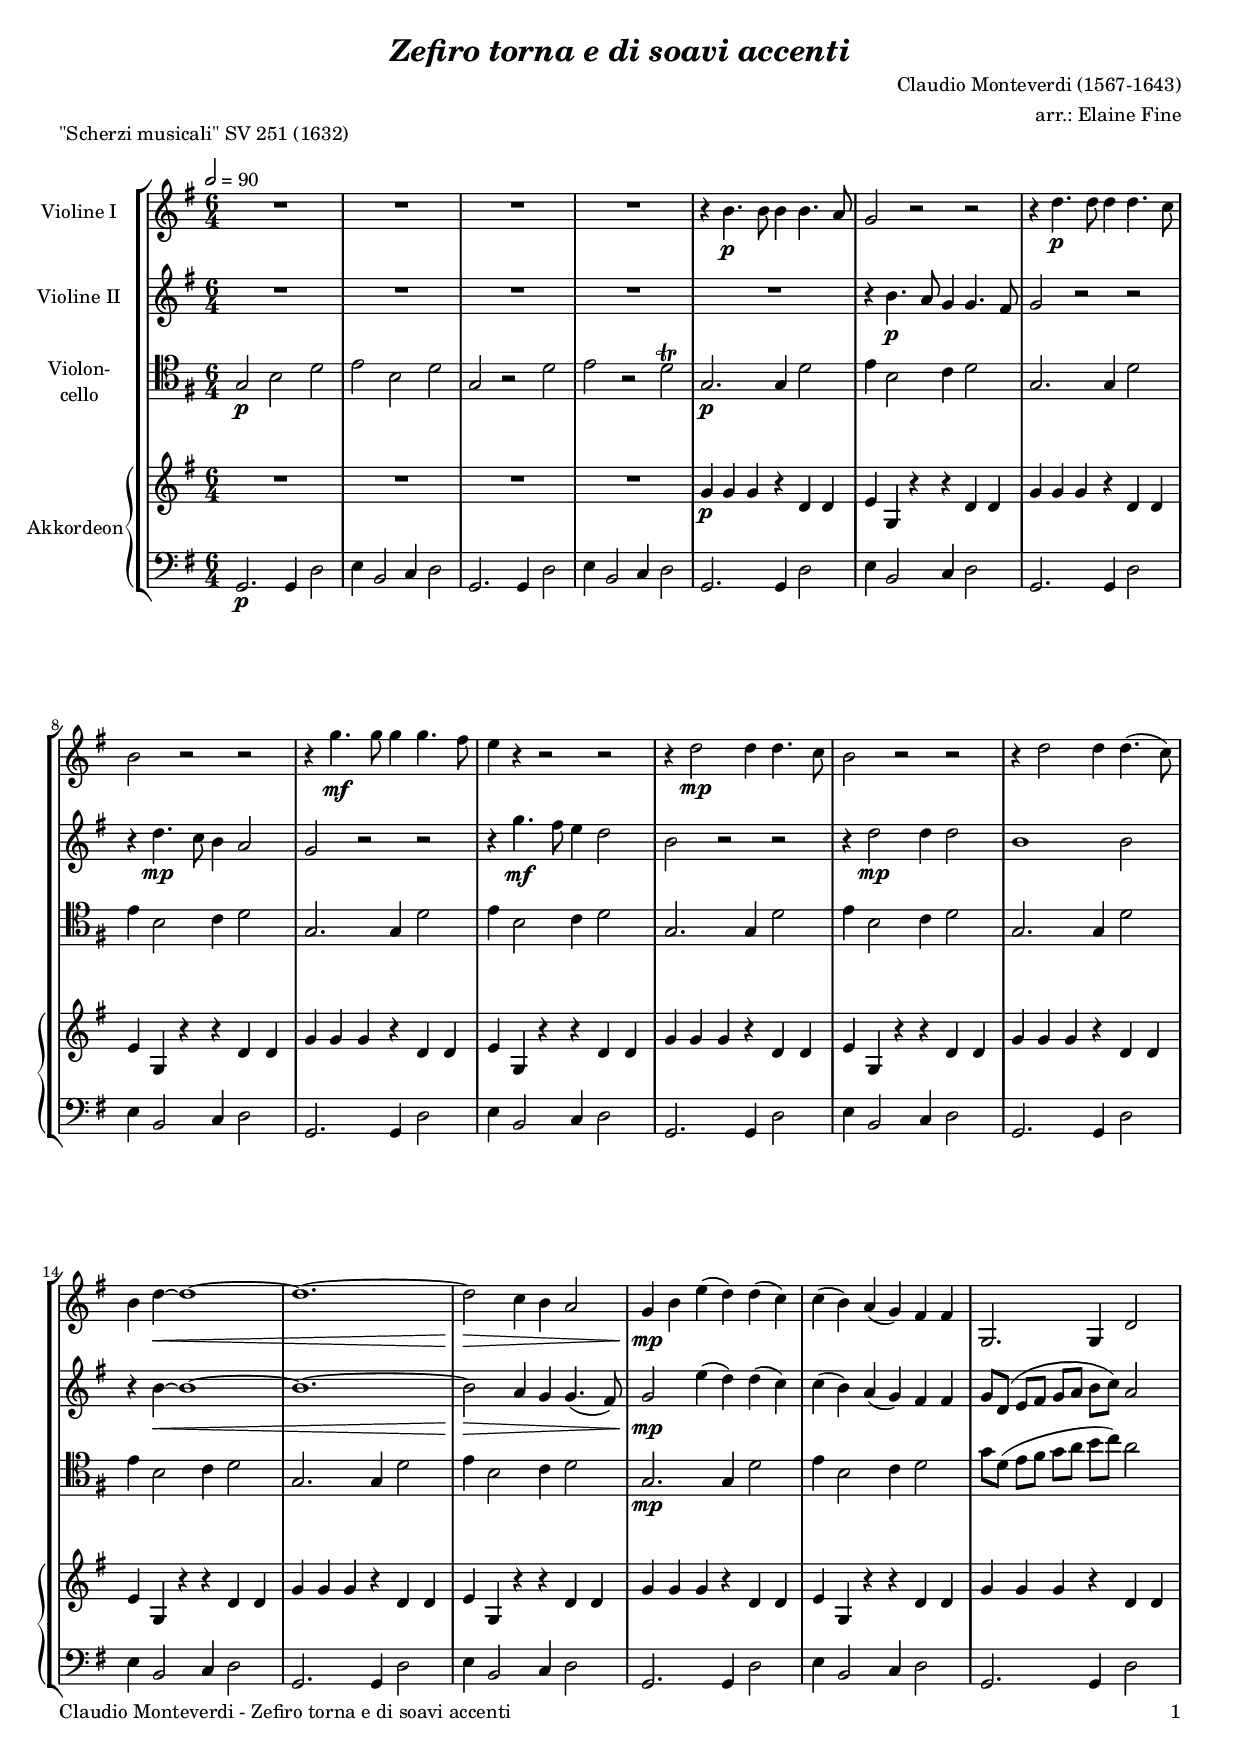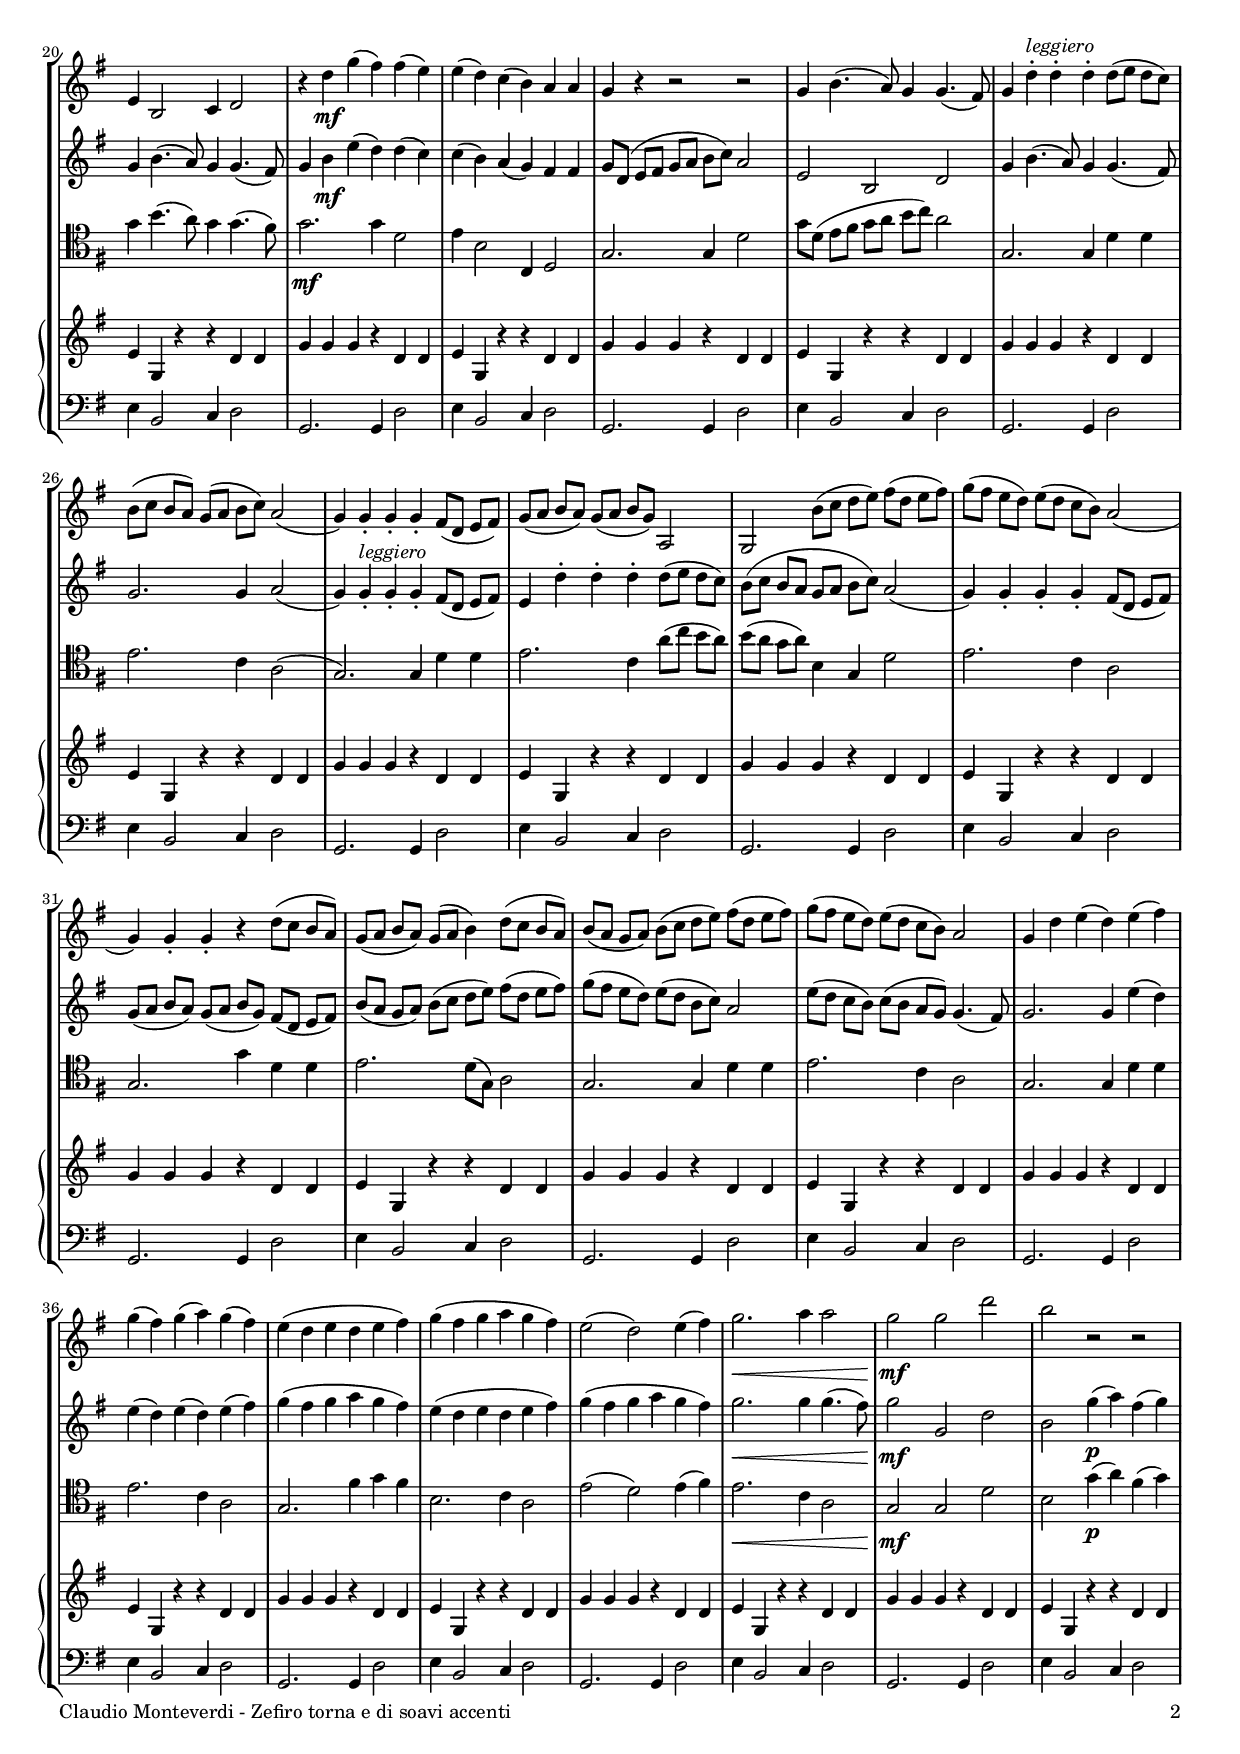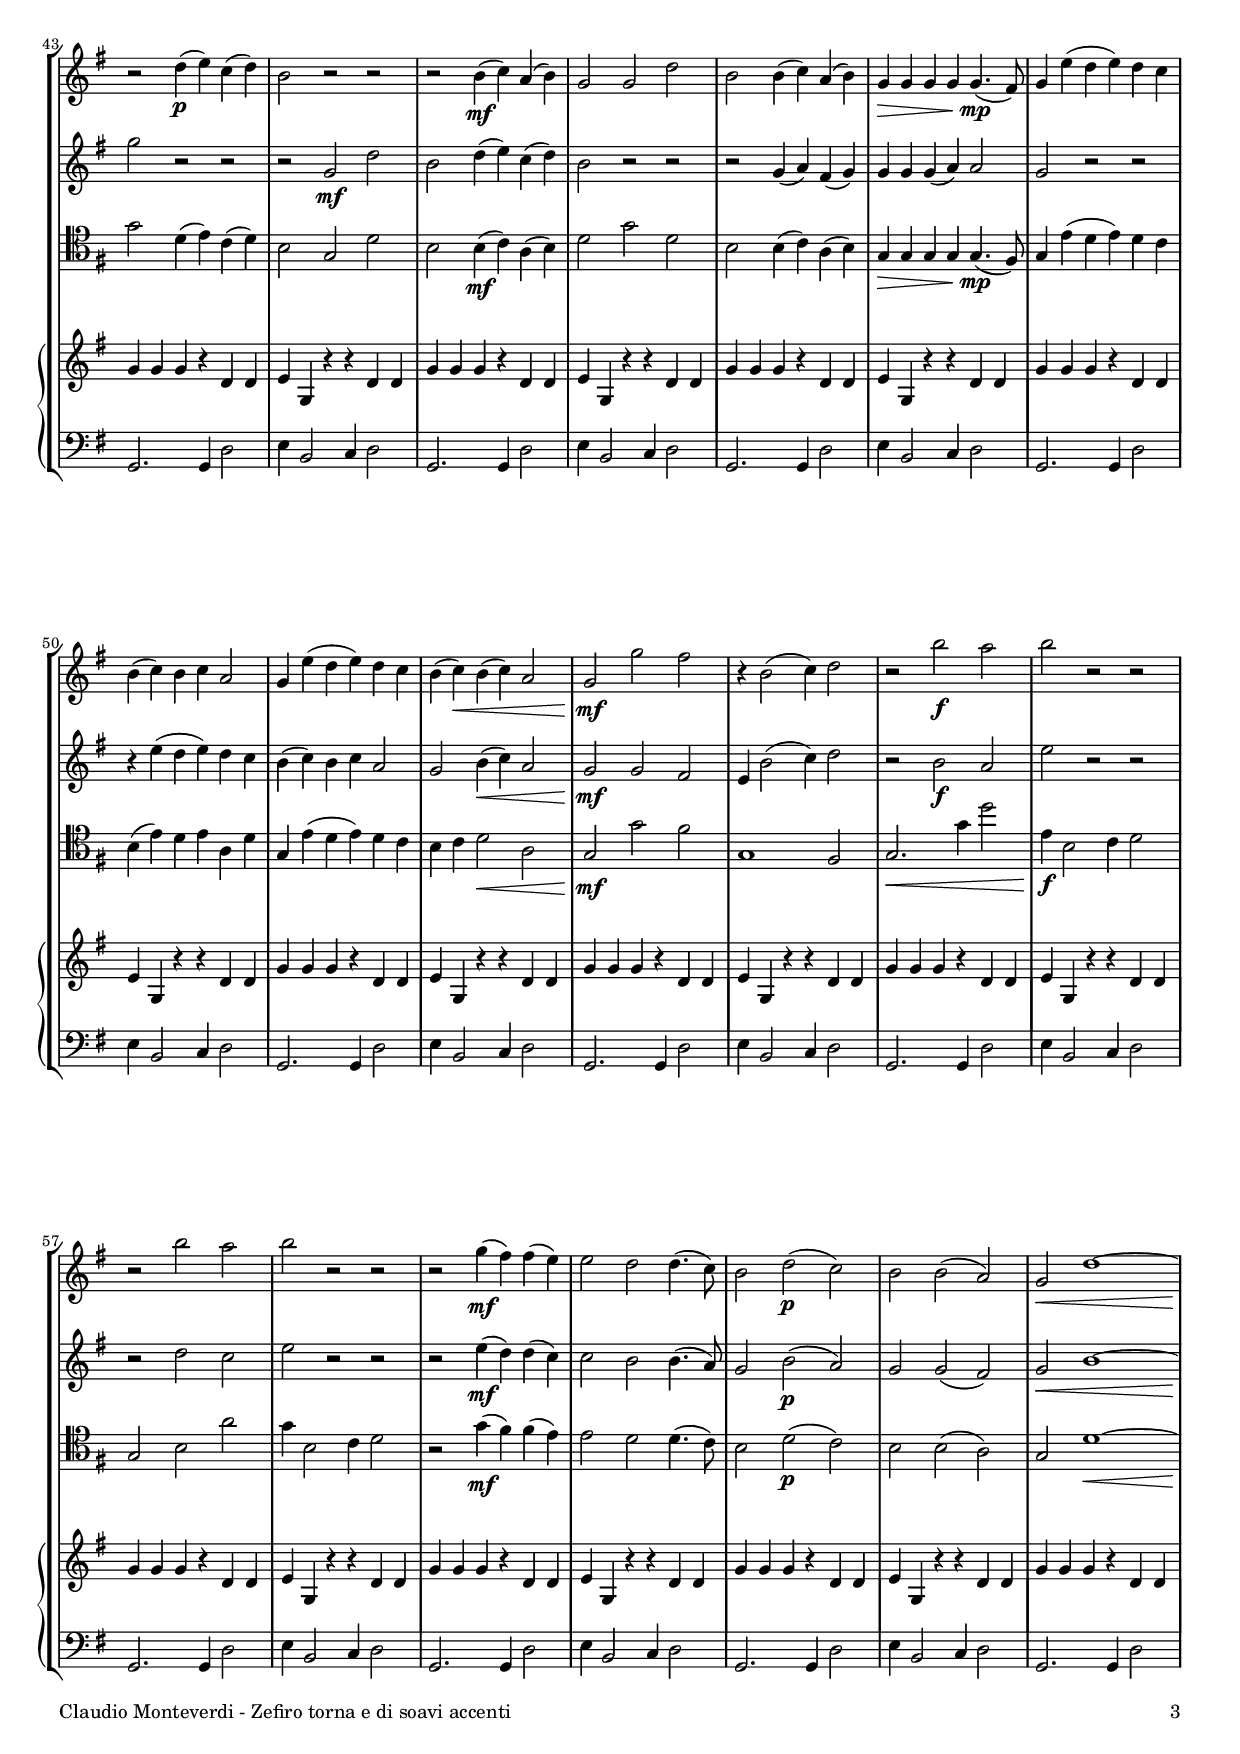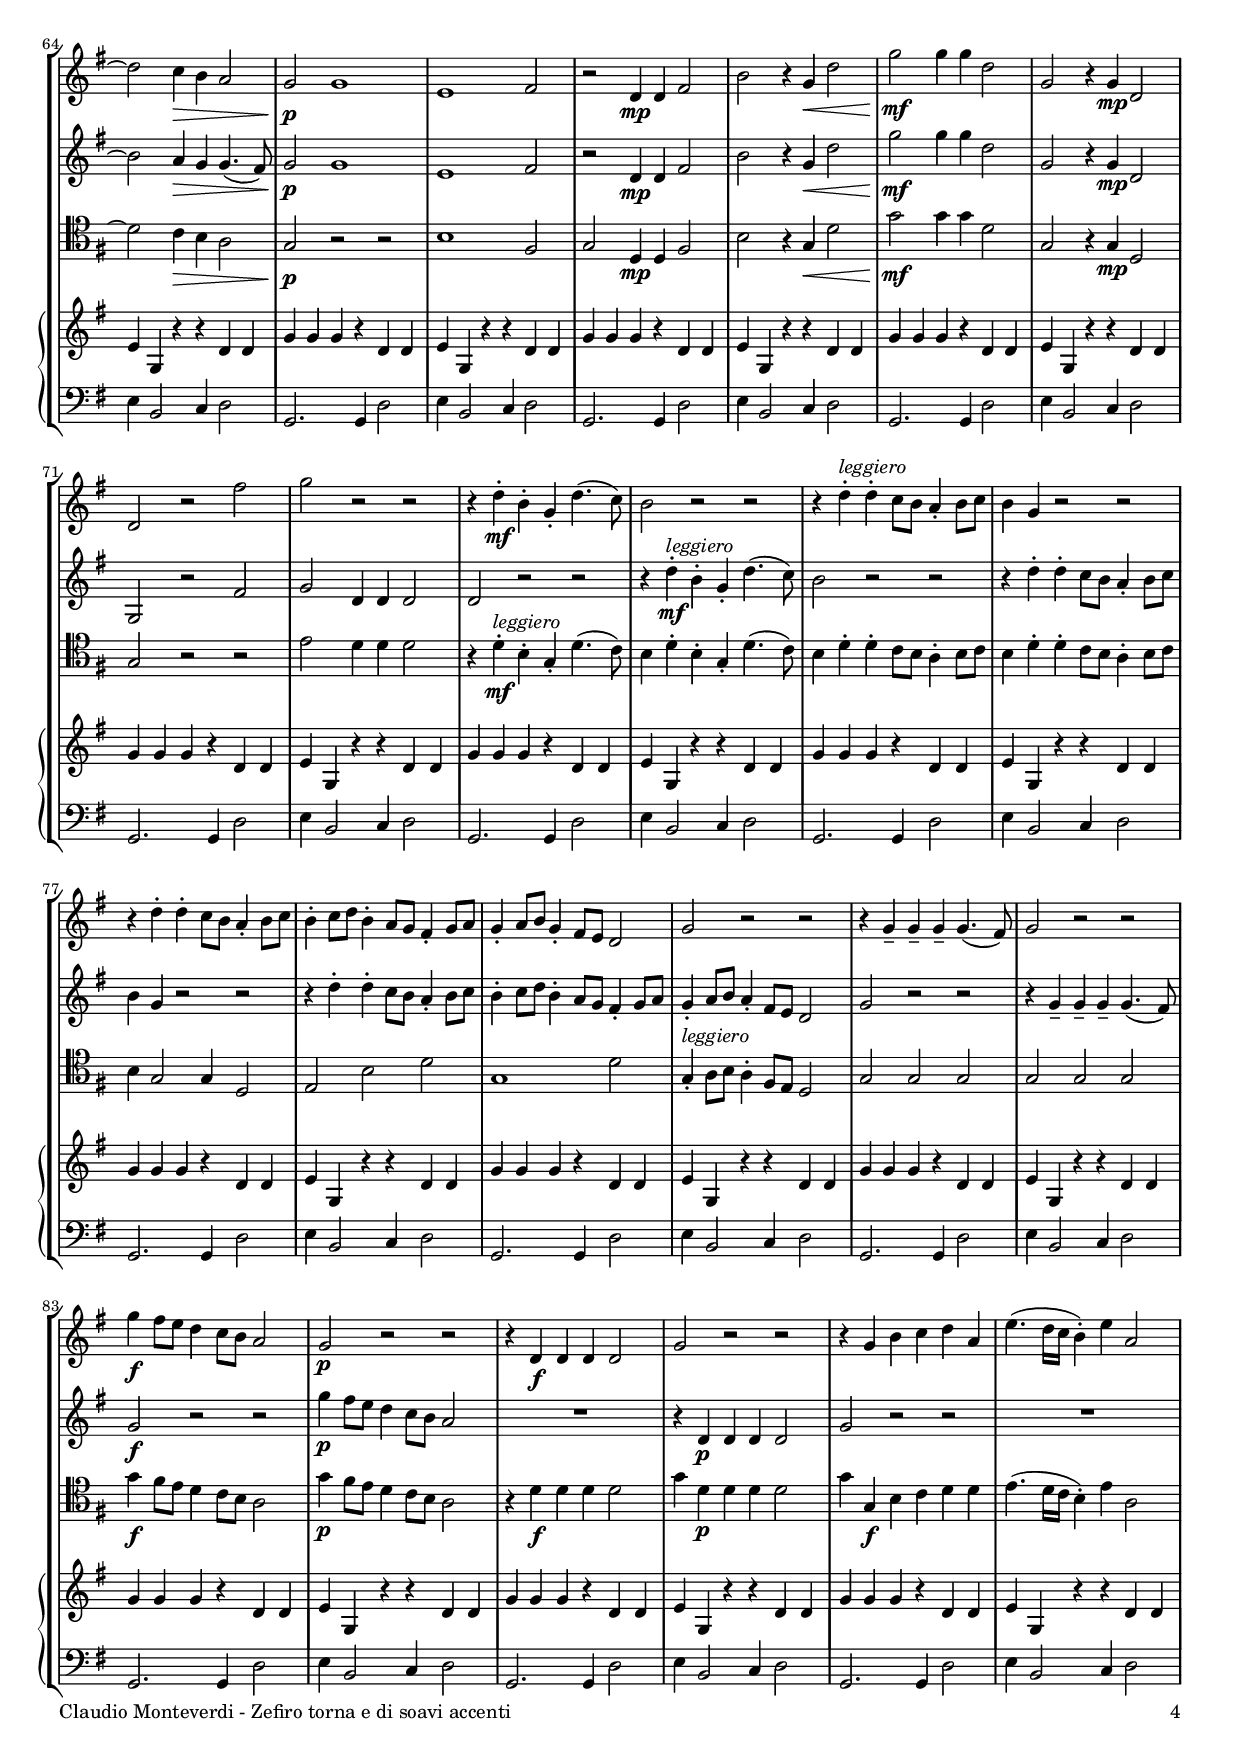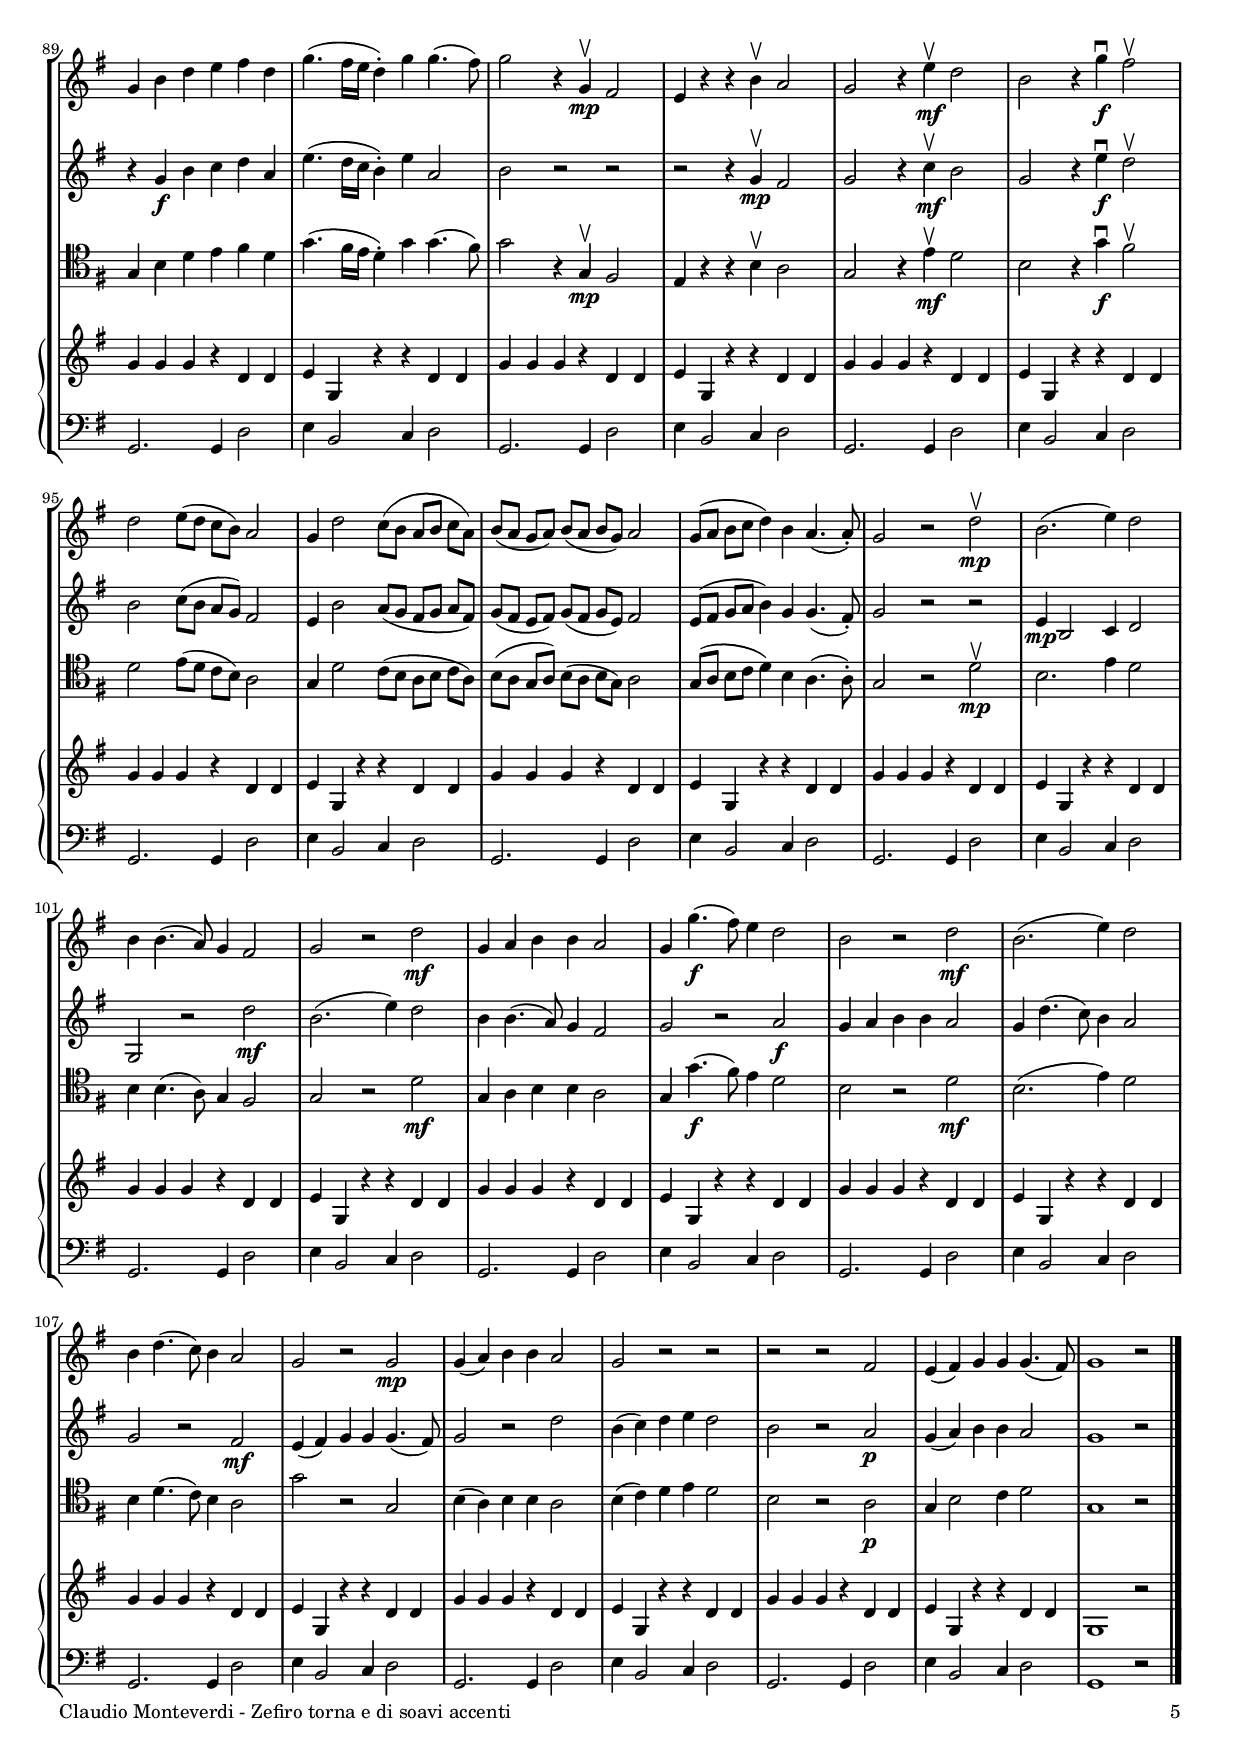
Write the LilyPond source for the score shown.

\version "2.24.4"
\include "deutsch.ly"

#(set-global-staff-size 16.75)

\header {
  title       = \markup \bold \italic "Zefiro torna e di soavi accenti"
  composer    = "Claudio Monteverdi (1567-1643)"
  arranger    = "arr.: Elaine Fine"
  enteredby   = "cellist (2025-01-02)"
  piece       = "\"Scherzi musicali\" SV 251 (1632)"
}

voiceconsts = {
  \key g \major
  \time 6/4
  \numericTimeSignature
  \compressEmptyMeasures
% Set default beaming for all staves
  \set Timing.beamExceptions = #'()
  \set Timing.baseMoment     = #(ly:make-moment 1 4)
  \set Timing.beatStructure  = #'(1 1 1 1 1 1)
  \tempo 2=90
}

mipz = "pizzicato strings"
mivl = "violin"
miba = "cello"
% mikl = "bright acoustic"
% mikl = "church organ"
mikl = "concertina"

legg = \markup \italic "leggiero"

va = \relative c'' {
  \voiceconsts

  R1.*4
  r4 h4.\p h8 h4 h4. a8
  g2 r r
  r4 d'4.\p d8 d4 d4. c8
  h2 r r

  r4 g'4.\mf g8 g4 g4. fis8
  e4 r r2 r
  r4 d2\mp d4 d4. c8
  h2 r r
  r4 d2 d4 d4.( c8)

  h4 d~\< d1~
  d1.~
  d2\!\> c4 h a2
  g4\!\mp h e( d) d( c)
  c( h) a( g) fis fis
  g,2. g4 d'2
  e4 h2 c4 d2

  r4 d'\mf g( fis) fis( e)
  e( d) c( h) a a
  g r r2 r
  g4 h4.( a8) g4 g4.( fis8)
  g4 d'-.^\legg d-. d-. d8( e d c)

  h( c h a) g( a h c) a2(
  g4) g-. g-. g-. fis8( d e fis)
  g( a h a) g( a h g) a,2
  g h'8( c d e) fis( d e fis)

  g( fis e d) e( d c h) a2(
  g4) g-. g-. r d'8( c h a)
  g( a h a) g( a h4) d8( c h a)

  h( a g a) h( c d e) fis( d e fis)
  g( fis e d) e( d c h) a2
  g4 d' e( d) e( fis)
  g( fis) g( a) g( fis)

  e( d e d e fis)
  g( fis g a g fis)
  e2( d) e4( fis)
  g2.\< a4 a2
  g\!\mf g d'
  h r r

  r d,4(\p e) c( d)
  h2 r r
  r h4(\mf c) a( h)
  g2 g d'
  h h4( c) a( h)

  g\> g g g g4.(\!\mp fis8)
  g4 e'( d e) d c
  h( c) h c a2
  g4 e'( d e) d c

  h( c)\< h( c) a2
  g\!\mf g' fis
  r4 h,2( c4) d2
  r h'\f a
  h r r

  r h a
  h r r
  r g4(\mf fis) fis( e)
  e2 d d4.( c8)
  h2 d(\p c)

  h h( a)
  g\< d'1~
  d2\! c4\> h a2
  g\!\p g1
  e fis2
  r d4\mp d fis2

  h r4 g\< d'2
  g\!\mf g4 g d2
  g, r4 g\mp d2
  d r fis'
  g r r

  r4 d-.\mf h-. g-. d'4.( c8)
  h2 r r
  r4 d-.^\legg d-. c8 h a4-. h8 c
  h4 g r2 r

  r4 d'-. d-. c8 h a4-. h8 c
  h4-. c8 d h4-. a8 g fis4-. g8 a
  g4-. a8 h g4-. fis8 e d2
  g r r

  r4 g-- g-- g-- g4.( fis8)
  g2 r r
  g'4\f fis8 e d4 c8 h a2
  g\p r r

  r4 d\f d d d2
  g r r
  r4 g h c d a
  e'4.( d16 c h4)-. e a,2
  g4 h d e fis d

  g4.( fis16 e d4)-. g g4.( fis8)
  g2 r4 g,\upbow\mp fis2
  e4 r r h'\upbow a2
  g r4 e'\upbow\mf d2
  h r4 g'\downbow\f fis2\upbow

  d e8( d c h) a2
  g4 d'2 c8( h a h c a)
  h( a g a) h( a h g) a2
  g8( a h c d4) h a4.( a8)-.

  g2 r d'\upbow\mp
  h2.( e4) d2
  h4 h4.( a8) g4 fis2
  g r d'\mf
  g,4 a h h a2

  g4 g'4.(\f fis8) e4 d2
  h r d\mf
  h2.( e4) d2
  h4 d4.( c8) h4 a2
  g r g\mp

  g4( a) h h a2
  g r r
  r r fis
  e4( fis) g g g4.( fis8)
  g1 r2 \bar "|."
}

vb = \relative c'' {
  \voiceconsts

  R1.*5
  r4 h4.\p a8 g4 g4. fis8
  g2 r r
  r4 d'4.\mp c8 h4 a2

  g r r
  r4 g'4.\mf fis8 e4 d2
  h r r
  r4 d2\mp d4 d2
  h1 h2

  r4 h~\< h1~
  h1.~
  h2\!\> a4 g g4.( fis8)
  g2\mp e'4( d) d( c)
  c( h) a( g) fis fis

  g8 d( e fis g a h c) a2
  g4 h4.( a8) g4 g4.( fis8)
  g4 h\mf e( d) d( c)
  c( h) a( g) fis fis

  g8 d( e fis g a h c) a2
  e h d
  g4 h4.( a8) g4 g4.( fis8)
  g2. g4 a2(

  g4) g-.^\legg g-. g-. fis8( d e fis)
  e4 d'-. d-. d-. d8( e d c)
  h( c h a g a h c) a2(
  g4) g-. g-. g-. fis8( d e fis)

  g( a h a) g( a h g) fis( d e fis)
  h( a g a) h( c d e) fis( d e fis)
  g( fis e d) e( d h c) a2

  e'8( d c h) c( h a g) g4.( fis8)
  g2. g4 e'( d)
  e( d) e( d) e( fis)
  g( fis g a g fis)

  e( d e d e fis)
  g( fis g a g fis)
  g2.\< g4 g4.( fis8)
  g2\!\mf g, d'
  h g'4(\p a) fis( g)

  g2 r r
  r g,\mf d'
  h d4( e) c( d)
  h2 r r
  r g4( a) fis( g)

  g g g( a) a2
  g r r
  r4 e'( d e) d c
  h( c) h c a2
  g h4(\< c) a2

  g\!\mf g fis
  e4 h'2( c4) d2
  r h\f a
  e' r r
  r d c
  e r r

  r e4(\mf d) d( c)
  c2 h h4.( a8)
  g2 h(\p a)
  g g( fis)
  g\< h1~
  h2\! a4\> g g4.( fis8)

  g2\!\p g1
  e fis2
  r d4\mp d fis2
  h r4 g\< d'2
  g\!\mf g4 g d2
  g, r4 g\mp d2

  g, r fis'
  g d4 d d2
  d r r
  r4 d'-.^\legg\mf h-. g-. d'4.( c8)
  h2 r r
  r4 d-. d-. c8 h a4-. h8 c

  h4 g r2 r
  r4 d'-. d-. c8 h a4-. h8 c
  h4-. c8 d h4-. a8 g fis4-. g8 a
  g4-. a8 h a4-. fis8 e d2
  g r r

  r4 g-- g-- g-- g4.( fis8)
  g2\f r r
  g'4\p fis8 e d4 c8 h a2
  R1.
  r4 d,\p d d d2
  g r r

  R1.
  r4 g\f h c d a
  e'4.( d16 c h4)-. e a,2
  h r r
  r r4 g\upbow\mp fis2
  g r4 c\upbow\mf h2

  g r4 e'\downbow\f d2\upbow
  h c8( h a g) fis2
  e4 h'2 a8( g fis g a fis)
  g( fis e fis) g( fis g e) fis2

  e8( fis g a h4) g g4.( fis8)-.
  g2 r r
  e4\mp h2 c4 d2
  g, r d''\mf
  h2.( e4) d2

  h4 h4.( a8) g4 fis2
  g r a\f
  g4 a h h a2
  g4 d'4.( c8) h4 a2
  g r fis\mf

  e4( fis) g g g4.( fis8)
  g2 r d'
  h4( c) d e d2
  h r a\p
  g4( a) h h a2
  g1 r2 \bar "|."
}

vc = \relative c' {
  \voiceconsts
  \clef "tenor"

  g2\p h d
  e h d
  g, r d'
  e r d\trill
  g,2.\p g4 d'2
  \repeat unfold 5 {
    e4 h2 c4 d2
    g,2. g4 d'2
  }
  e4 h2 c4 d2
  g,2.\mp g4 d'2
  e4 h2 c4 d2

  g8 d( e fis g a h c) a2
  g4 h4.( a8) g4 g4.( fis8)
  g2.\mf g4 d2
  e4 h2 c,4 d2
  g2. g4 d'2
  g8 d( e fis g a h c) a2

  g,2. g4 d' d
  e2. c4 a2(
  g2.) g4 d' d
  e2. c4 a'8( c h a)
  h( a g a) h,4 g d'2
  e2. c4 a2

  g2. g'4 d d
  e2. d8( g,) a2
  g2. g4 d' d
  e2. c4 a2
  g2. g4 d' d

  e2. c4 a2

  g2. fis'4 g fis
  h,2. c4 a2
  e'( d) e4( fis)
  e2.\< c4 a2
  g\!\mf g d'
  h g'4(\p a) fis( g)

  g2 d4( e) c( d)
  h2 g d'
  h h4(\mf c) a( h)
  d2 g d
  h h4( c) a( h)
  g\> g g g g4.(\!\mp fis8)

  g4 e'( d e) d c
  h( e) d e a, d
  g, e'( d e) d c
  h c d2\< a
  g\!\mf g' fis
  g,1 fis2

  g2.\< g'4 d'2
  e,4\!\f h2 c4 d2
  g, h a'
  g4 h,2 c4 d2
  r g4(\mf fis) fis( e)
  e2 d d4.( c8)

  h2 d(\p c)
  h h( a)
  g d'1~\<
  d2\! c4\> h a2
  g\!\p r r
  h1 fis2

  g d4\mp d fis2
  h r4 g\< d'2
  g\!\mf g4 g d2
  g, r4 g\mp d2
  g r r
  e' d4 d d2

  r4 d-.^\legg\mf h-. g-. d'4.( c8)
  h4 d-. h-. g-. d'4.( c8)
  h4 d-. d-. c8 h a4-. h8 c
  h4 d-. d-. c8 h a4-. h8 c
  h4 g2 g4 d2
  e h' d

  g,1 d'2
  g,4-.^\legg a8 h a4-. fis8 e d2
  g g g
  g g g
  g'4\f fis8 e d4 c8 h a2
  g'4\p fis8 e d4 c8 h a2

  r4 d\f d d d2
  g4 d\p d d d2
  g4 g,\f h c d d
  e4.( d16 c h4)-. e a,2
  g4 h d e fis d
  g4.( fis16 e d4)-. g g4.( fis8)

  g2 r4 g,\upbow\mp fis2
  e4 r r h'\upbow a2
  g r4 e'\upbow\mf d2
  h r4 g'\downbow\f fis2\upbow
  d e8( d c h) a2
  g4 d'2 c8( h a h c a)

  h( a g a) h( a h g) a2
  g8( a h c d4) h a4.( a8)-.
  g2 r d'\upbow\mp
  h2. e4 d2
  h4 h4.( a8) g4 fis2

  g r d'\mf
  g,4 a h h a2
  g4 g'4.(\f fis8) e4 d2
  h r d\mf
  h2.( e4) d2
  h4 d4.( c8) h4 a2

  g' r g,
  h4( a) h h a2
  h4( c) d e d2
  h r a\p
  g4 h2 c4 d2
  g,1 r2 \bar "|."
}

vd = \relative c'' {
  \voiceconsts

  R1.*4
  g4\p g g r d d
  e g, r r d' d
  \repeat unfold 53 {
    g g g r d d
    e g, r r d' d
  }
  g,1 r2 \bar "|."
}

ve = \relative c {
  \voiceconsts
  \clef "bass"

  g2.\p g4 d'2
  e4 h2 c4 d2
  \repeat unfold 55 {
    g,2. g4 d'2
    e4 h2 c4 d2
  }
  g,1 r2 \bar "|."
}


music = \new StaffGroup <<
  \new Staff {
    \set Staff.midiInstrument = \mivl
    \set Staff.instrumentName = \markup \center-column { "Violine I" }
    \transpose g g { \va }
  }

  \new Staff {
    \set Staff.midiInstrument = \mivl
    \set Staff.instrumentName = \markup \center-column { "Violine II" }
    \transpose g g { \vb }
  }

  \new Staff {
    \set Staff.midiInstrument = \miba
    \set Staff.instrumentName = \markup \center-column { "Violon-" "cello" }
    \transpose g g { \vc }
  }

  \new PianoStaff <<
    \set PianoStaff.midiInstrument = \mikl
    \set PianoStaff.instrumentName = \markup \center-column { "Akkordeon" }
    <<
      \new Staff {
	\transpose g g { \vd }
      }
      
      %    \new Dynamics \vdy
      
      \new Staff {
	\transpose g g { \ve }
      }
    >>  
  >>
>>

\book {
  \paper {
    print-page-number = ##t
    print-first-page-number = ##t
    ragged-last-bottom = ##f
    oddHeaderMarkup = \markup \null
    evenHeaderMarkup = \markup \null
    oddFooterMarkup = \markup {
      \fill-line {
        \if \should-print-page-number
        "Claudio Monteverdi - Zefiro torna e di soavi accenti" \fromproperty #'page:page-number-string
      }
    }
    evenFooterMarkup = \oddFooterMarkup
  } \score {
    \music
    \layout {}
  }

  \score {
    \unfoldRepeats \music

    \midi {
      \context {
        \Score
      }
    }
  }
}
